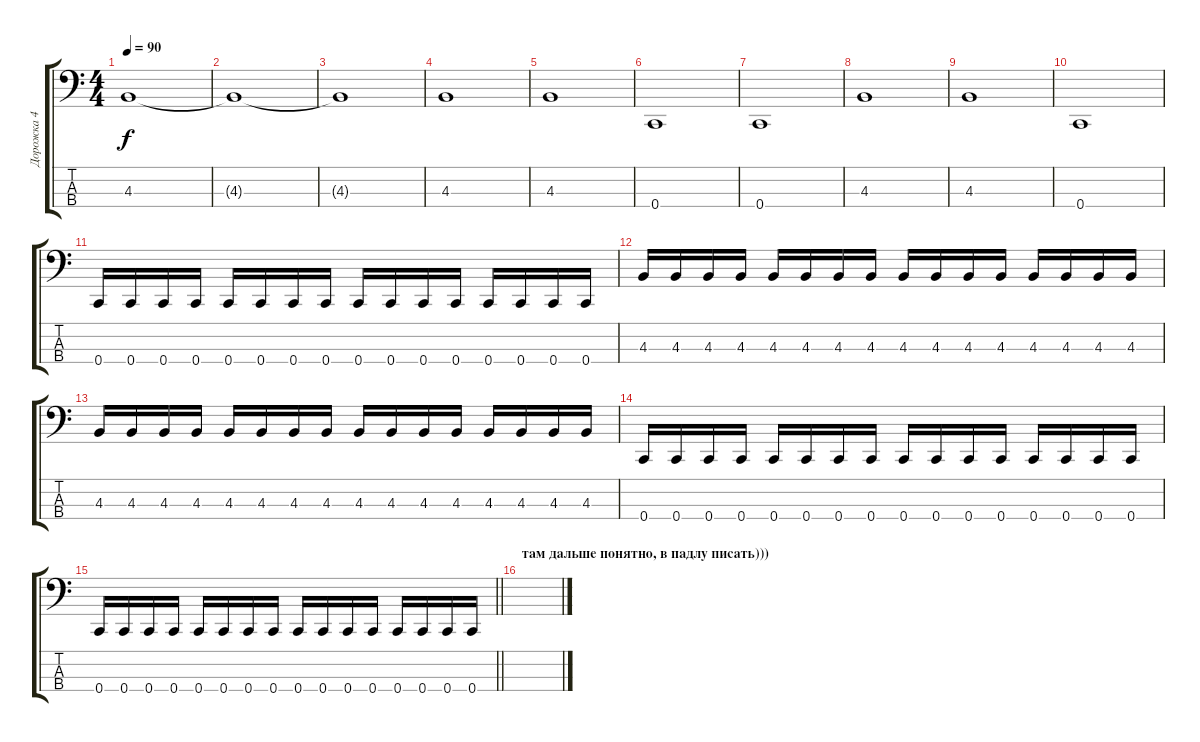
\track ("Дорожка 4" "Дорожка 4") {instrument electricbassfinger}
\staff {score tabs}
\tuning (F2 C2 G1 C1) {hide}
\ts (4 4)
\tempo 90
\clef f4
\ks c
4.3{t}.1{dy f} |
4.3{t}.1 |
4.3{t}.1 |
4.3.1 |
4.3.1 |
0.4.1 |
0.4.1 |
4.3.1 |
4.3.1 |
0.4.1 |
0.4.16 0.4.16 0.4.16 0.4.16 0.4.16 0.4.16 0.4.16 0.4.16 0.4.16 0.4.16 0.4.16 0.4.16 0.4.16 0.4.16 0.4.16 0.4.16 |
4.3.16 4.3.16 4.3.16 4.3.16 4.3.16 4.3.16 4.3.16 4.3.16 4.3.16 4.3.16 4.3.16 4.3.16 4.3.16 4.3.16 4.3.16 4.3.16 |
4.3.16 4.3.16 4.3.16 4.3.16 4.3.16 4.3.16 4.3.16 4.3.16 4.3.16 4.3.16 4.3.16 4.3.16 4.3.16 4.3.16 4.3.16 4.3.16 |
0.4.16 0.4.16 0.4.16 0.4.16 0.4.16 0.4.16 0.4.16 0.4.16 0.4.16 0.4.16 0.4.16 0.4.16 0.4.16 0.4.16 0.4.16 0.4.16 |
\barLineRight lightlight
0.4.16 0.4.16 0.4.16 0.4.16 0.4.16 0.4.16 0.4.16 0.4.16 0.4.16 0.4.16 0.4.16 0.4.16 0.4.16 0.4.16 0.4.16 0.4.16 |
\section ("" "там дальше понятно, в падлу писать)))")
